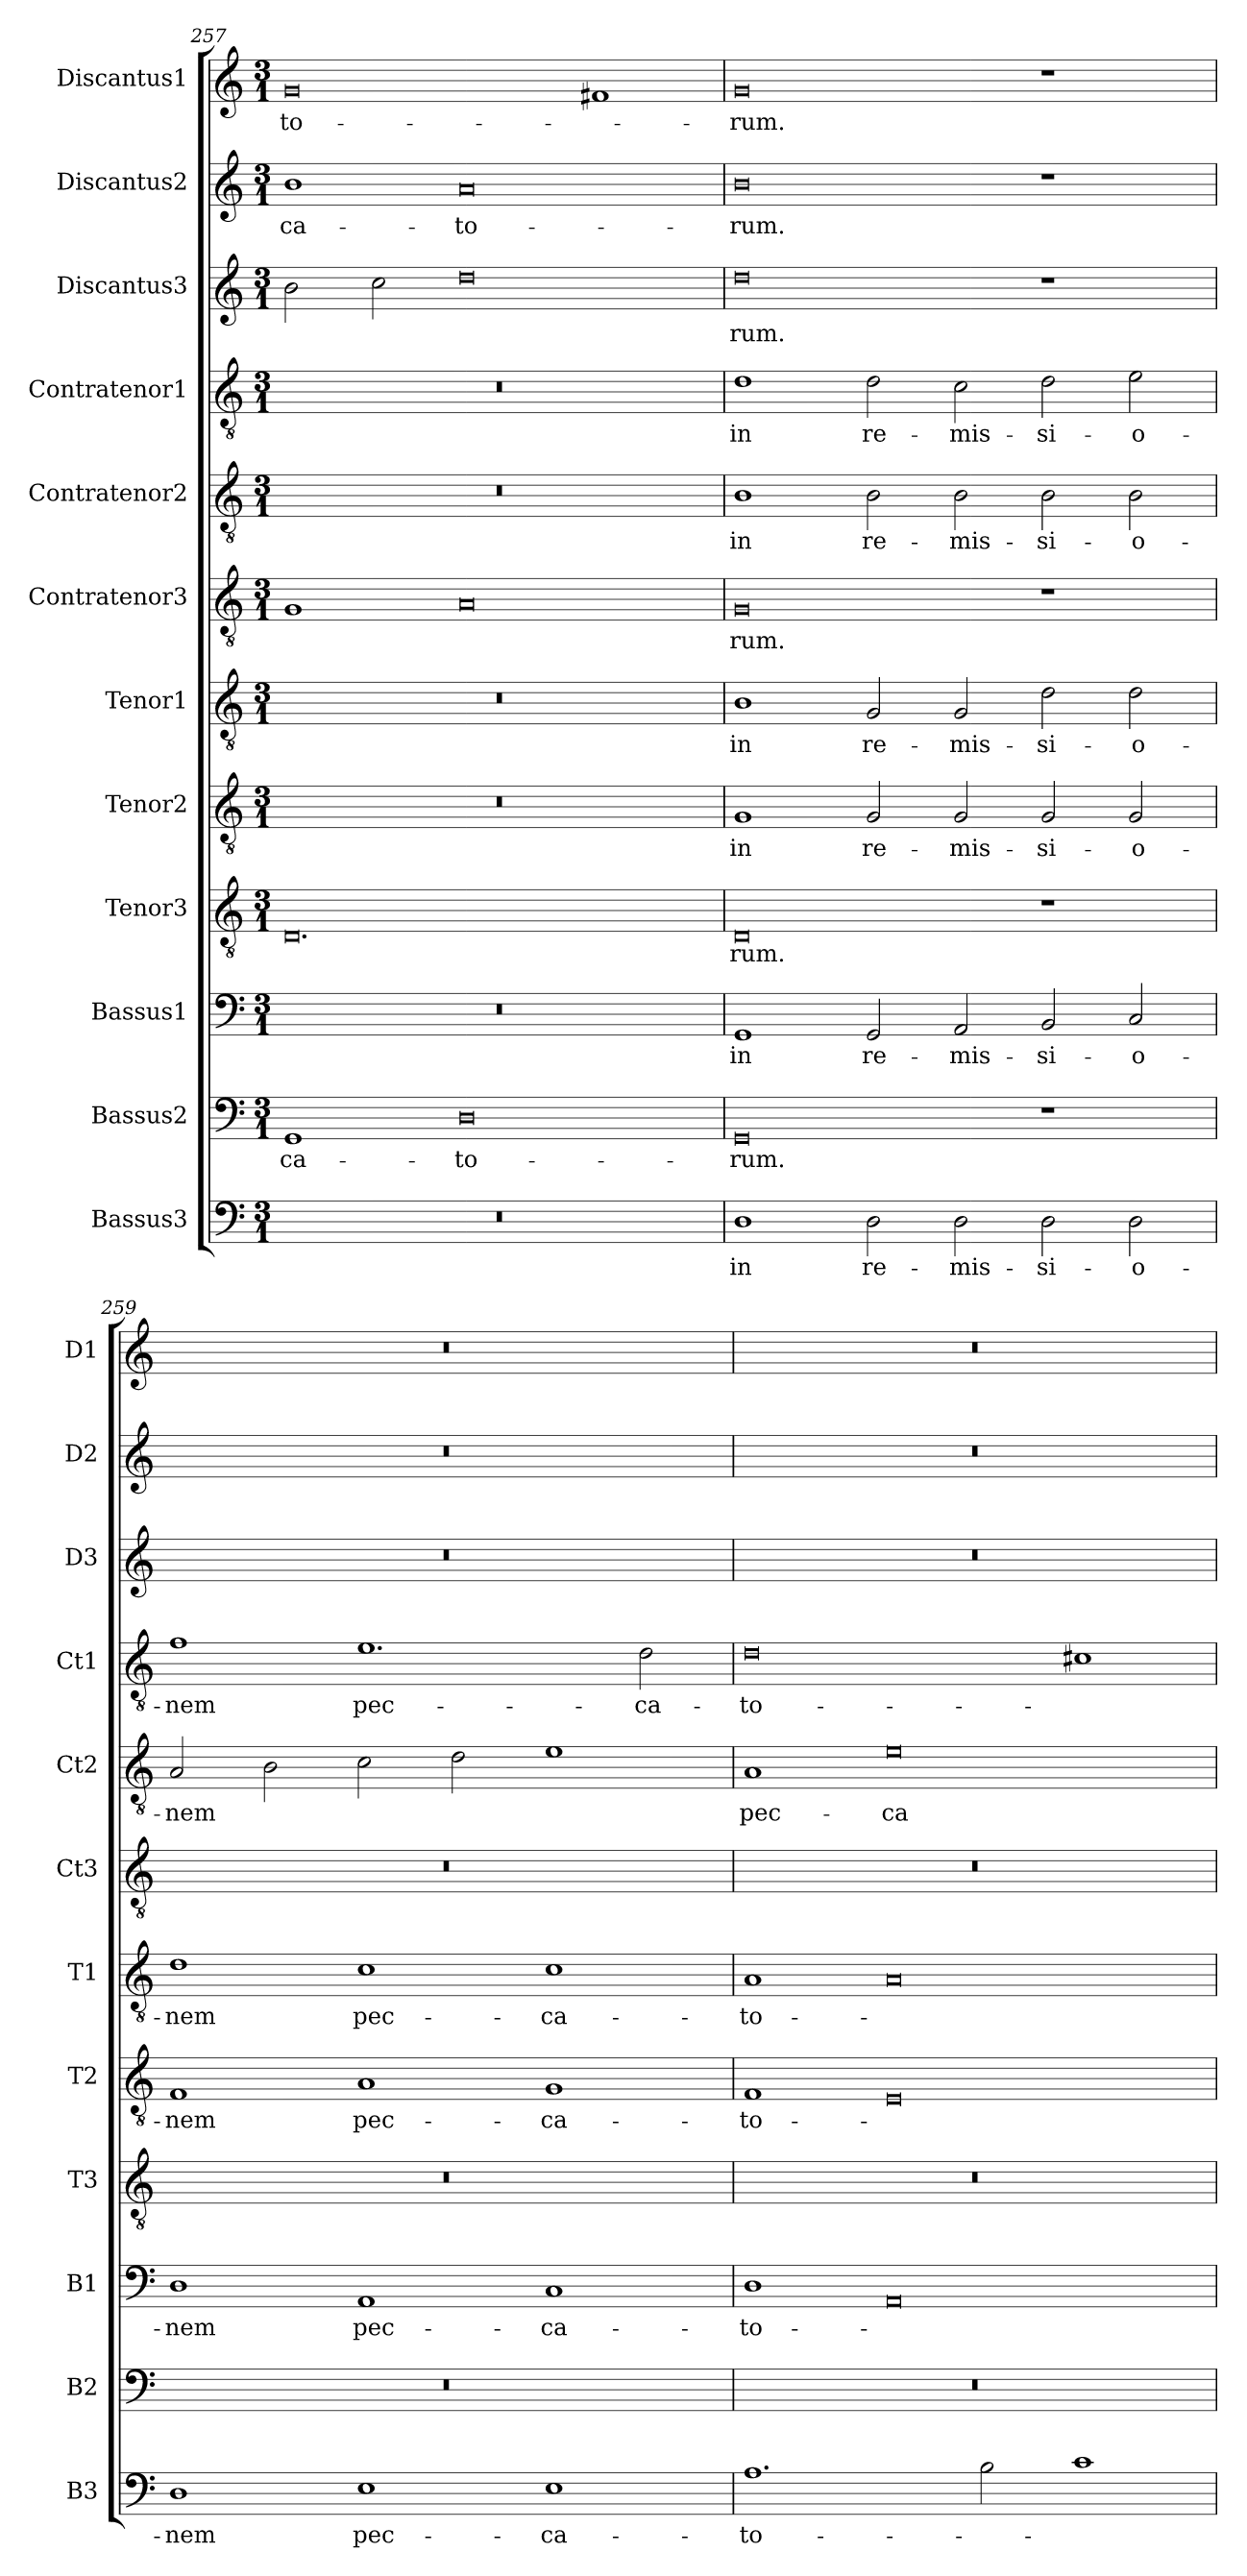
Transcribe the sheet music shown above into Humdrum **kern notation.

**kern	**text	**kern	**text	**kern	**text	**kern	**text	**kern	**text	**kern	**text	**kern	**text	**kern	**text	**kern	**text	**kern	**text	**kern	**text	**kern	**text
*part12	*part12	*part11	*part11	*part10	*part10	*part9	*part9	*part8	*part8	*part7	*part7	*part6	*part6	*part5	*part5	*part4	*part4	*part3	*part3	*part2	*part2	*part1	*part1
*staff12	*staff12	*staff11	*staff11	*staff10	*staff10	*staff9	*staff9	*staff8	*staff8	*staff7	*staff7	*staff6	*staff6	*staff5	*staff5	*staff4	*staff4	*staff3	*staff3	*staff2	*staff2	*staff1	*staff1
*I"Bassus3	*	*I"Bassus2	*	*I"Bassus1	*	*I"Tenor3	*	*I"Tenor2	*	*I"Tenor1	*	*I"Contratenor3	*	*I"Contratenor2	*	*I"Contratenor1	*	*I"Discantus3	*	*I"Discantus2	*	*I"Discantus1	*
*I'B3	*	*I'B2	*	*I'B1	*	*I'T3	*	*I'T2	*	*I'T1	*	*I'Ct3	*	*I'Ct2	*	*I'Ct1	*	*I'D3	*	*I'D2	*	*I'D1	*
*clefF4	*	*clefF4	*	*clefF4	*	*clefGv2	*	*clefGv2	*	*clefGv2	*	*clefGv2	*	*clefGv2	*	*clefGv2	*	*clefG2	*	*clefG2	*	*clefG2	*
*k[]	*	*k[]	*	*k[]	*	*k[]	*	*k[]	*	*k[]	*	*k[]	*	*k[]	*	*k[]	*	*k[]	*	*k[]	*	*k[]	*
*M3/1	*	*M3/1	*	*M3/1	*	*M3/1	*	*M3/1	*	*M3/1	*	*M3/1	*	*M3/1	*	*M3/1	*	*M3/1	*	*M3/1	*	*M3/1	*
=257	=257	=257	=257	=257	=257	=257	=257	=257	=257	=257	=257	=257	=257	=257	=257	=257	=257	=257	=257	=257	=257	=257	=257
0.r	.	1GG	-ca-	0.r	.	0.D	.	0.r	.	0.r	.	1G	.	0.r	.	0.r	.	2b	.	1b	-ca-	0g	-to-
.	.	.	.	.	.	.	.	.	.	.	.	.	.	.	.	.	.	2cc	.	.	.	.	.
.	.	0D	-to-	.	.	.	.	.	.	.	.	0A	.	.	.	.	.	0dd	.	0a	-to-	.	.
.	.	.	.	.	.	.	.	.	.	.	.	.	.	.	.	.	.	.	.	.	.	1f#X	.
=258	=258	=258	=258	=258	=258	=258	=258	=258	=258	=258	=258	=258	=258	=258	=258	=258	=258	=258	=258	=258	=258	=258	=258
1D	in	0GG	-rum.	1GG	in	0D	-rum.	1G	in	1B	in	0G	-rum.	1B	in	1d	in	0dd	-rum.	0b	-rum.	0g	-rum.
2D	re-	.	.	2GG	re-	.	.	2G	re-	2G	re-	.	.	2B	re-	2d	re-	.	.	.	.	.	.
2D	-mis-	.	.	2AA	-mis-	.	.	2G	-mis-	2G	-mis-	.	.	2B	-mis-	2c	-mis-	.	.	.	.	.	.
2D	-si-	1r	.	2BB	-si-	1r	.	2G	-si-	2d	-si-	1r	.	2B	-si-	2d	-si-	1r	.	1r	.	1r	.
2D	-o-	.	.	2C	-o-	.	.	2G	-o-	2d	-o-	.	.	2B	-o-	2e	-o-	.	.	.	.	.	.
=259	=259	=259	=259	=259	=259	=259	=259	=259	=259	=259	=259	=259	=259	=259	=259	=259	=259	=259	=259	=259	=259	=259	=259
1D	-nem	0.r	.	1D	-nem	0.r	.	1F	-nem	1d	-nem	0.r	.	2A	-nem	1f	-nem	0.r	.	0.r	.	0.r	.
.	.	.	.	.	.	.	.	.	.	.	.	.	.	2B	.	.	.	.	.	.	.	.	.
1E	pec-	.	.	1AA	pec-	.	.	1A	pec-	1c	pec-	.	.	2c	.	1.e	pec-	.	.	.	.	.	.
.	.	.	.	.	.	.	.	.	.	.	.	.	.	2d	.	.	.	.	.	.	.	.	.
1E	-ca-	.	.	1C	-ca-	.	.	1G	-ca-	1c	-ca-	.	.	1e	.	.	.	.	.	.	.	.	.
.	.	.	.	.	.	.	.	.	.	.	.	.	.	.	.	2d	-ca-	.	.	.	.	.	.
=260	=260	=260	=260	=260	=260	=260	=260	=260	=260	=260	=260	=260	=260	=260	=260	=260	=260	=260	=260	=260	=260	=260	=260
1.A	-to-	0.r	.	1D	-to-	0.r	.	1F	-to-	1A	-to-	0.r	.	1A	pec-	0d	-to-	0.r	.	0.r	.	0.r	.
.	.	.	.	0AA	.	.	.	0E	.	0A	.	.	.	0e	-ca-	.	.	.	.	.	.	.	.
2B	.	.	.	.	.	.	.	.	.	.	.	.	.	.	.	.	.	.	.	.	.	.	.
1c	.	.	.	.	.	.	.	.	.	.	.	.	.	.	.	1c#X	.	.	.	.	.	.	.
=	=	=	=	=	=	=	=	=	=	=	=	=	=	=	=	=	=	=	=	=	=	=	=
*-	*-	*-	*-	*-	*-	*-	*-	*-	*-	*-	*-	*-	*-	*-	*-	*-	*-	*-	*-	*-	*-	*-	*-
